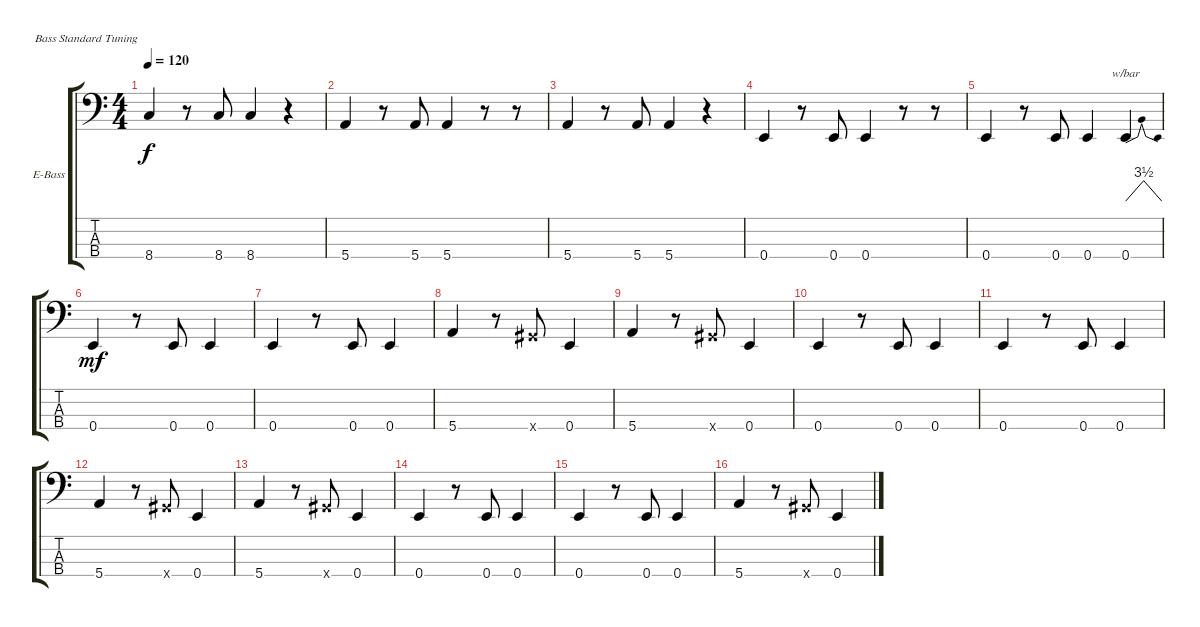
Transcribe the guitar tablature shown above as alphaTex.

\defaultSystemsLayout 4
\bracketExtendMode groupsimilarinstruments
\firstSystemTrackNameOrientation horizontal
\otherSystemsTrackNameOrientation horizontal
\track ("Electric Bass" "E-Bass") {instrument electricbassfinger}
\staff {score tabs}
\tuning (G2 D2 A1 E1)
\ts (4 4)
\tempo 120
\clef f4
\ks c
8.4.4{dy f} r.8 8.4.8 8.4.4 r.4 |
5.4.4 r.8 5.4.8 5.4.4 r.8 r.8 |
5.4.4 r.8 5.4.8 5.4.4 r.4 |
0.4.4 r.8 0.4.8 0.4.4 r.8 r.8 |
0.4.4 r.8 0.4.8 0.4.4 0.4.4{tbe (dip default 11.4 0 15 14 59.4 0)} |
0.4.4{dy mf} r.8 0.4.8 0.4.4 |
0.4.4 r.8 0.4.8 0.4.4 |
5.4.4 r.8 4.4{x}.8 0.4.4 |
5.4.4 r.8 4.4{x}.8 0.4.4 |
0.4.4 r.8 0.4.8 0.4.4 |
0.4.4 r.8 0.4.8 0.4.4 |
5.4.4 r.8 4.4{x}.8 0.4.4 |
5.4.4 r.8 4.4{x}.8 0.4.4 |
0.4.4 r.8 0.4.8 0.4.4 |
0.4.4 r.8 0.4.8 0.4.4 |
5.4.4 r.8 4.4{x}.8 0.4.4
